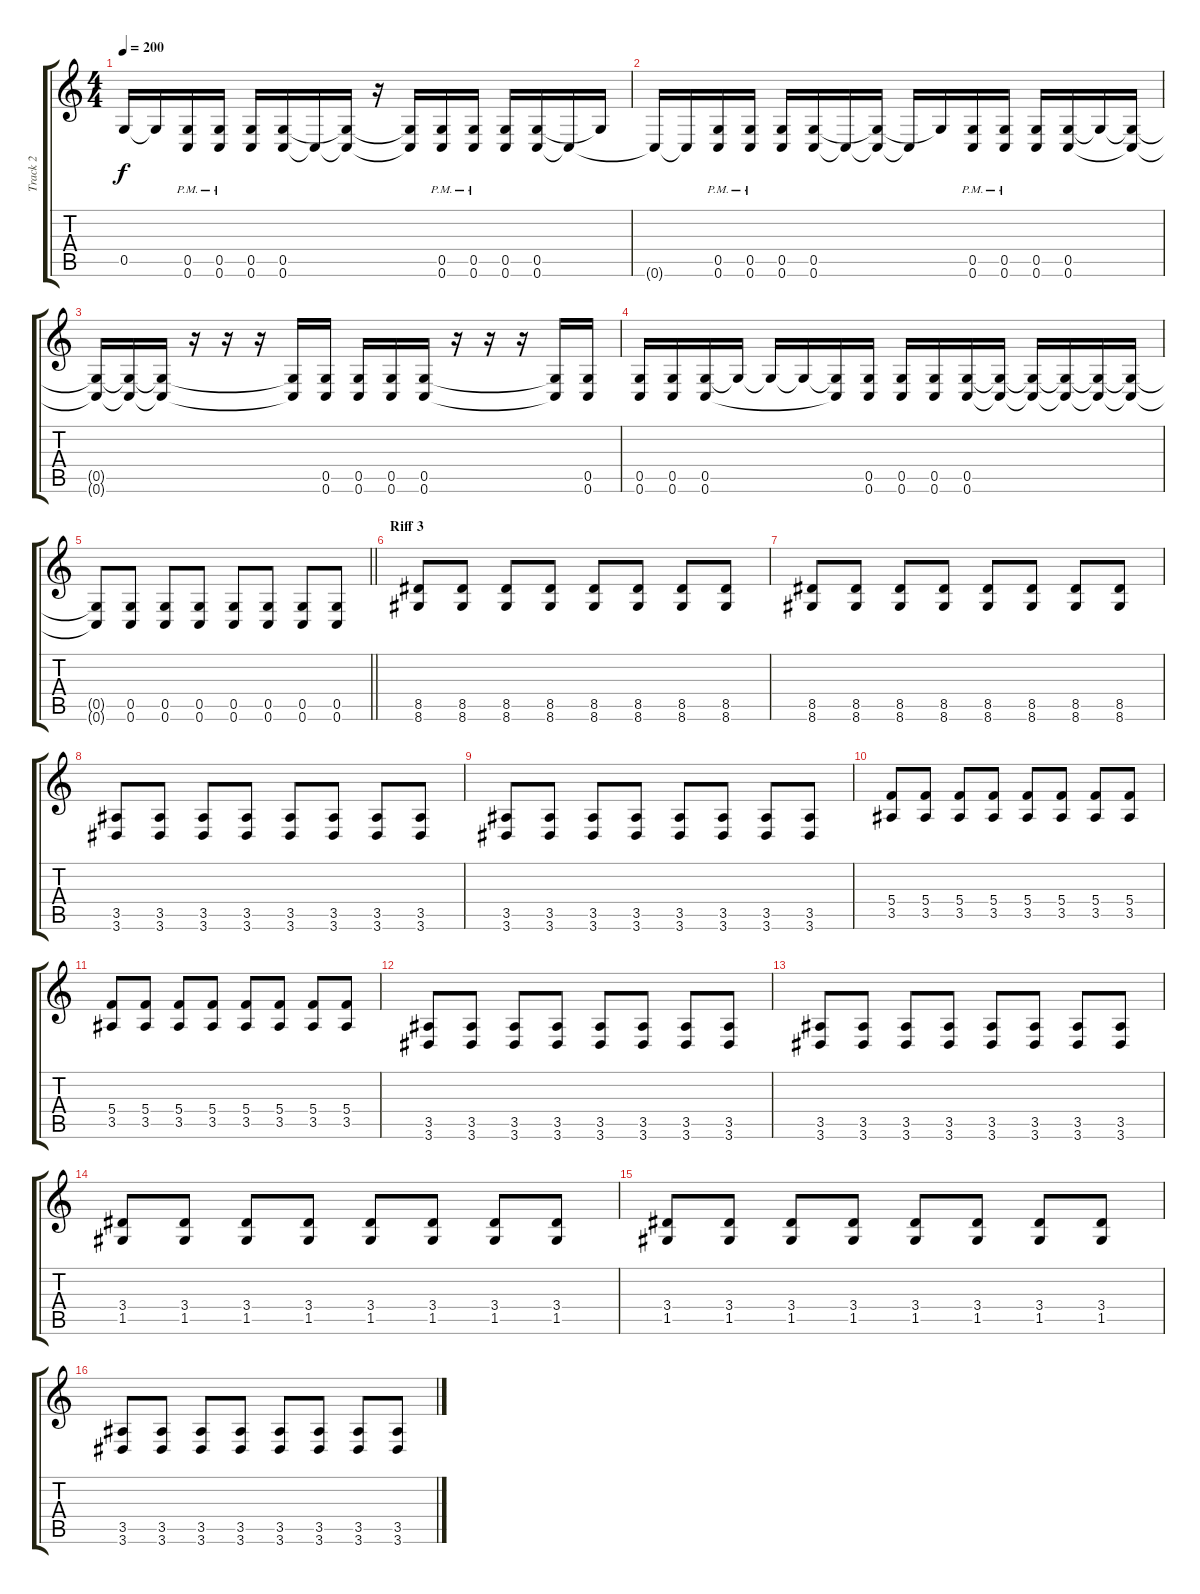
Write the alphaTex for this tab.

\track ("Track 2" "Track 2") {instrument overdrivenguitar}
\staff {score tabs}
\tuning (D4 A3 F3 C3 G2 C2) {hide}
\ts (4 4)
\tempo 200
\clef g2
\ks c
0.5{t}.16{dy f} 0.5{t}.16 (0.5{pm} 0.6{pm}).16 (0.5{pm} 0.6{pm}).16 (0.5 0.6).16 (0.5 0.6).16 0.6{t}.16 (0.5{t} 0.6{t}).16 r.16 (0.5{t} 0.6{t}).16 (0.5{pm} 0.6{pm}).16 (0.5{pm} 0.6{pm}).16 (0.5 0.6).16 (0.5 0.6).16 0.6{t}.16 0.5{t}.16 |
0.6{t}.16 0.6{t}.16 (0.5{pm} 0.6{pm}).16 (0.5{pm} 0.6{pm}).16 (0.5 0.6).16 (0.5 0.6).16 0.6{t}.16 (0.5{t} 0.6{t}).16 0.6{t}.16 0.5{t}.16 (0.5{pm} 0.6{pm}).16 (0.5{pm} 0.6{pm}).16 (0.5 0.6).16 (0.5 0.6).16 0.5{t}.16 (0.5{t} 0.6{t}).16 |
(0.5{t} 0.6{t}).16 (0.5{t} 0.6{t}).16 (0.5{t} 0.6{t}).16 r.16 r.16 r.16 (0.5{t} 0.6{t}).16 (0.5 0.6).16 (0.5 0.6).16 (0.5 0.6).16 (0.5 0.6).16 r.16 r.16 r.16 (0.5{t} 0.6{t}).16 (0.5 0.6).16 |
(0.5 0.6).16 (0.5 0.6).16 (0.5 0.6).16 0.5{t}.16 0.5{t}.16 0.5{t}.16 (0.5{t} 0.6{t}).16 (0.5 0.6).16 (0.5 0.6).16 (0.5 0.6).16 (0.5 0.6).16 (0.5{t} 0.6{t}).16 (0.5{t} 0.6{t}).16 (0.5{t} 0.6{t}).16 (0.5{t} 0.6{t}).16 (0.5{t} 0.6{t}).16 |
\barLineRight lightlight
(0.5{t} 0.6{t}).8 (0.5 0.6).8 (0.5 0.6).8 (0.5 0.6).8 (0.5 0.6).8 (0.5 0.6).8 (0.5 0.6).8 (0.5 0.6).8 |
\section ("" "Riff 3 ")
(8.5 8.6).8 (8.5 8.6).8 (8.5 8.6).8 (8.5 8.6).8 (8.5 8.6).8 (8.5 8.6).8 (8.5 8.6).8 (8.5 8.6).8 |
(8.5 8.6).8 (8.5 8.6).8 (8.5 8.6).8 (8.5 8.6).8 (8.5 8.6).8 (8.5 8.6).8 (8.5 8.6).8 (8.5 8.6).8 |
(3.5 3.6).8 (3.5 3.6).8 (3.5 3.6).8 (3.5 3.6).8 (3.5 3.6).8 (3.5 3.6).8 (3.5 3.6).8 (3.5 3.6).8 |
(3.5 3.6).8 (3.5 3.6).8 (3.5 3.6).8 (3.5 3.6).8 (3.5 3.6).8 (3.5 3.6).8 (3.5 3.6).8 (3.5 3.6).8 |
(5.4 3.5).8 (5.4 3.5).8 (5.4 3.5).8 (5.4 3.5).8 (5.4 3.5).8 (5.4 3.5).8 (5.4 3.5).8 (5.4 3.5).8 |
(5.4 3.5).8 (5.4 3.5).8 (5.4 3.5).8 (5.4 3.5).8 (5.4 3.5).8 (5.4 3.5).8 (5.4 3.5).8 (5.4 3.5).8 |
(3.5 3.6).8 (3.5 3.6).8 (3.5 3.6).8 (3.5 3.6).8 (3.5 3.6).8 (3.5 3.6).8 (3.5 3.6).8 (3.5 3.6).8 |
(3.5 3.6).8 (3.5 3.6).8 (3.5 3.6).8 (3.5 3.6).8 (3.5 3.6).8 (3.5 3.6).8 (3.5 3.6).8 (3.5 3.6).8 |
(3.4 1.5).8 (3.4 1.5).8 (3.4 1.5).8 (3.4 1.5).8 (3.4 1.5).8 (3.4 1.5).8 (3.4 1.5).8 (3.4 1.5).8 |
(3.4 1.5).8 (3.4 1.5).8 (3.4 1.5).8 (3.4 1.5).8 (3.4 1.5).8 (3.4 1.5).8 (3.4 1.5).8 (3.4 1.5).8 |
(3.5 3.6).8 (3.5 3.6).8 (3.5 3.6).8 (3.5 3.6).8 (3.5 3.6).8 (3.5 3.6).8 (3.5 3.6).8 (3.5 3.6).8
